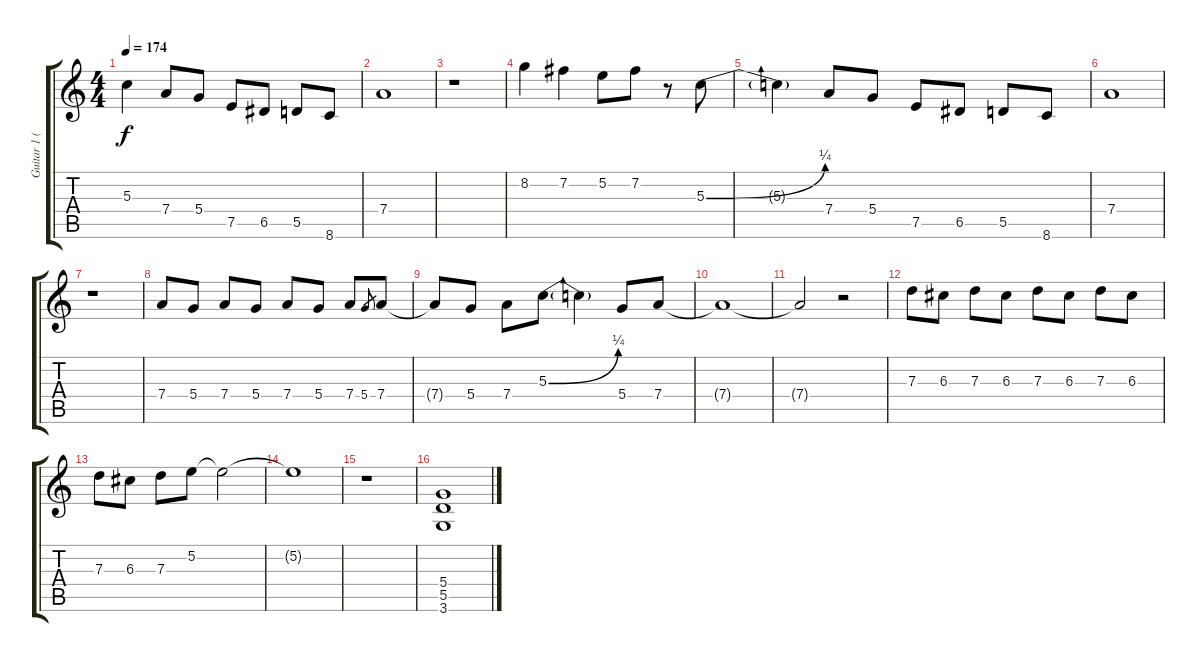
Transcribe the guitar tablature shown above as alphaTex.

\track ("Guitar 1 (Light Dist.)" "Guitar 1 (") {instrument electricguitarclean}
\staff {score tabs}
\tuning (E4 B3 G3 D3 A2 E2) {hide}
\ts (4 4)
\tempo 174
\clef g2
\ks c
5.3{t}.4{dy f} 7.4.8 5.4.8 7.5.8 6.5.8 5.5.8 8.6.8 |
7.4.1 |
r.1 |
8.2.4 7.2.4 5.2.8 7.2.8 r.8 5.3{be (bend 0 0 60 1)}.8 |
5.3{t}.4 7.4.8 5.4.8 7.5.8 6.5.8 5.5.8 8.6.8 |
7.4.1 |
r.1 |
7.4.8 5.4.8 7.4.8 5.4.8 7.4.8 5.4.8 7.4.8 5.4.8{gr} 7.4.8 |
7.4{t}.8 5.4.8 7.4.8 5.3{be (bend 0 0 60 1)}.8 5.3{t}.4 5.4.8 7.4.8 |
7.4{t}.1 |
7.4{t}.2 r.2 |
7.3.8 6.3.8 7.3.8 6.3.8 7.3.8 6.3.8 7.3.8 6.3.8 |
7.3.8 6.3.8 7.3.8 5.2.8 5.2{t}.2 |
5.2{t}.1 |
r.1 |
(5.4 5.5 3.6).1
